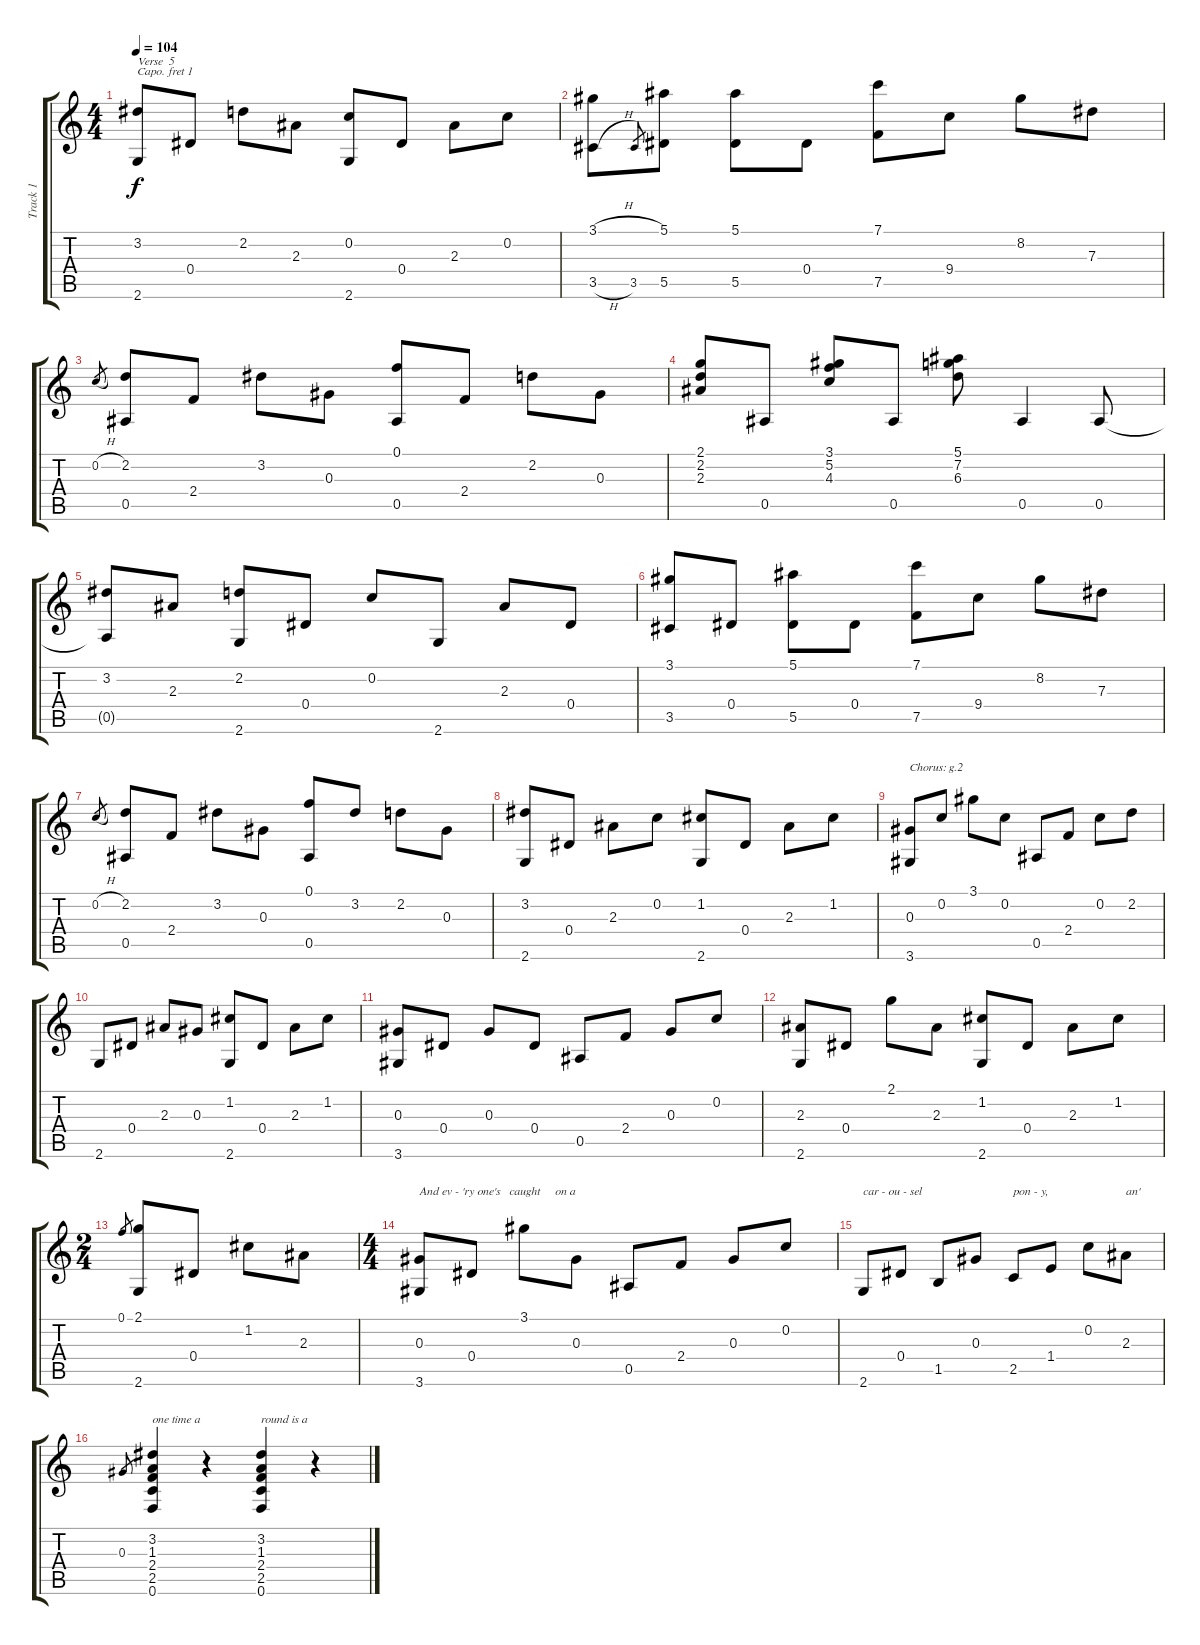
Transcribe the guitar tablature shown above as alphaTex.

\track ("Track 1" "Track 1") {instrument acousticguitarnylon}
\staff {score tabs}
\capo 1
\tuning (E4 B3 G3 D3 A2 E2) {hide}
\ts (4 4)
\tempo 104
\clef g2
\ks c
(3.2 2.6).8{txt "Verse  5" dy f} 0.4.8 2.2.8 2.3.8 (0.2 2.6).8 0.4.8 2.3.8 0.2.8 |
(3.1{h} 3.5{h}).8 3.5.8{gr} (5.1 5.5).8 (5.1 5.5).8 0.4.8 (7.1 7.5).8 9.4.8 8.2.8 7.3.8 |
0.2{h}.8{gr} (2.2 0.5).8 2.4.8 3.2.8 0.3.8 (0.1 0.5).8 2.4.8 2.2.8 0.3.8 |
(2.1 2.2 2.3).8 0.5.8 (3.1 5.2 4.3).8 0.5.8 (5.1 7.2 6.3).8 0.5.4 0.5.8 |
(3.2 0.5{t}).8 2.3.8 (2.2 2.6).8 0.4.8 0.2.8 2.6.8 2.3.8 0.4.8 |
(3.1 3.5).8 0.4.8 (5.1 5.5).8 0.4.8 (7.1 7.5).8 9.4.8 8.2.8 7.3.8 |
0.2{h}.8{gr} (2.2 0.5).8 2.4.8 3.2.8 0.3.8 (0.1 0.5).8 3.2.8 2.2.8 0.3.8 |
(3.2 2.6).8 0.4.8 2.3.8 0.2.8 (1.2 2.6).8 0.4.8 2.3.8 1.2.8 |
(0.3 3.6).8{txt "Chorus: g.2"} 0.2.8 3.1.8 0.2.8 0.5.8 2.4.8 0.2.8 2.2.8 |
2.6.8 0.4.8 2.3.8 0.3.8 (1.2 2.6).8 0.4.8 2.3.8 1.2.8 |
(0.3 3.6).8 0.4.8 0.3.8 0.4.8 0.5.8 2.4.8 0.3.8 0.2.8 |
(2.3 2.6).8 0.4.8 2.1.8 2.3.8 (1.2 2.6).8 0.4.8 2.3.8 1.2.8 |
\ts (2 4)
0.1.8{gr} (2.1 2.6).8 0.4.8 1.2.8 2.3.8 |
\ts (4 4)
(0.3 3.6).8{txt "And ev - 'ry one's   caught     on a"} 0.4.8 3.1.8 0.3.8 0.5.8 2.4.8 0.3.8 0.2.8 |
2.6.8{txt "car - ou - sel"} 0.4.8 1.5.8 0.3.8 2.5.8{txt "pon - y,"} 1.4.8 0.2.8 2.3.8{txt "an'"} |
0.3.8{gr} (3.2 1.3 2.4 2.5 0.6).4{txt "one time a  "} r.4 (3.2 1.3 2.4 2.5 0.6).4{txt "round is a"} r.4
